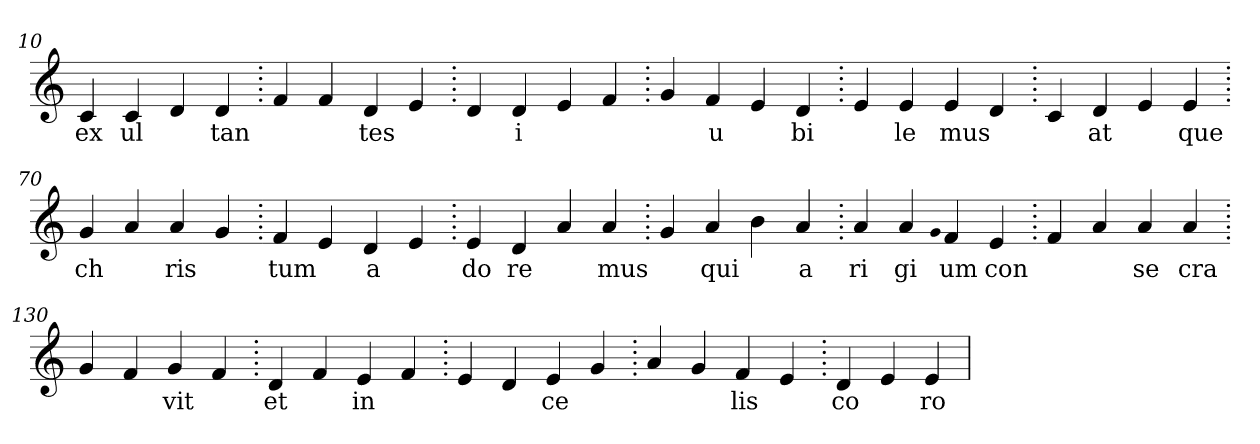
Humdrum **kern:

**kern	**text
*part1	*part1
*staff1	*staff1
*clefG2	*
=10.	=10.
4c	ex
4c	ul
4d	.
4d	tan
=20.	=20.
4f	.
4f	.
4d	tes
4e	.
=30.	=30.
4d	.
4d	i
4e	.
4f	.
=40.	=40.
4g	.
4f	u
4e	.
4d	bi
=50.	=50.
4e	.
4e	le
4e	mus
4d	.
=60.	=60.
4c	.
4d	at
4e	.
4e	que
=70.	=70.
4g	ch
4a	.
4a	ris
4g	.
=80.	=80.
4f	tum
4e	.
4d	a
4e	.
=90.	=90.
4e	do
4d	re
4a	.
4a	mus
=100.	=100.
4g	.
4a	qui
4b	.
4a	a
=110.	=110.
4a	ri
4a	gi
qqg	.
4f	um
4e	con
=120.	=120.
4f	.
4a	.
4a	se
4a	cra
=130.	=130.
4g	.
4f	.
4g	vit
4f	.
=140.	=140.
4d	et
4f	.
4e	in
4f	.
=150.	=150.
4e	.
4d	.
4e	ce
4g	.
=160.	=160.
4a	.
4g	.
4f	lis
4e	.
=170.	=170.
4d	co
4e	.
4e	ro
=	=
*-	*-
